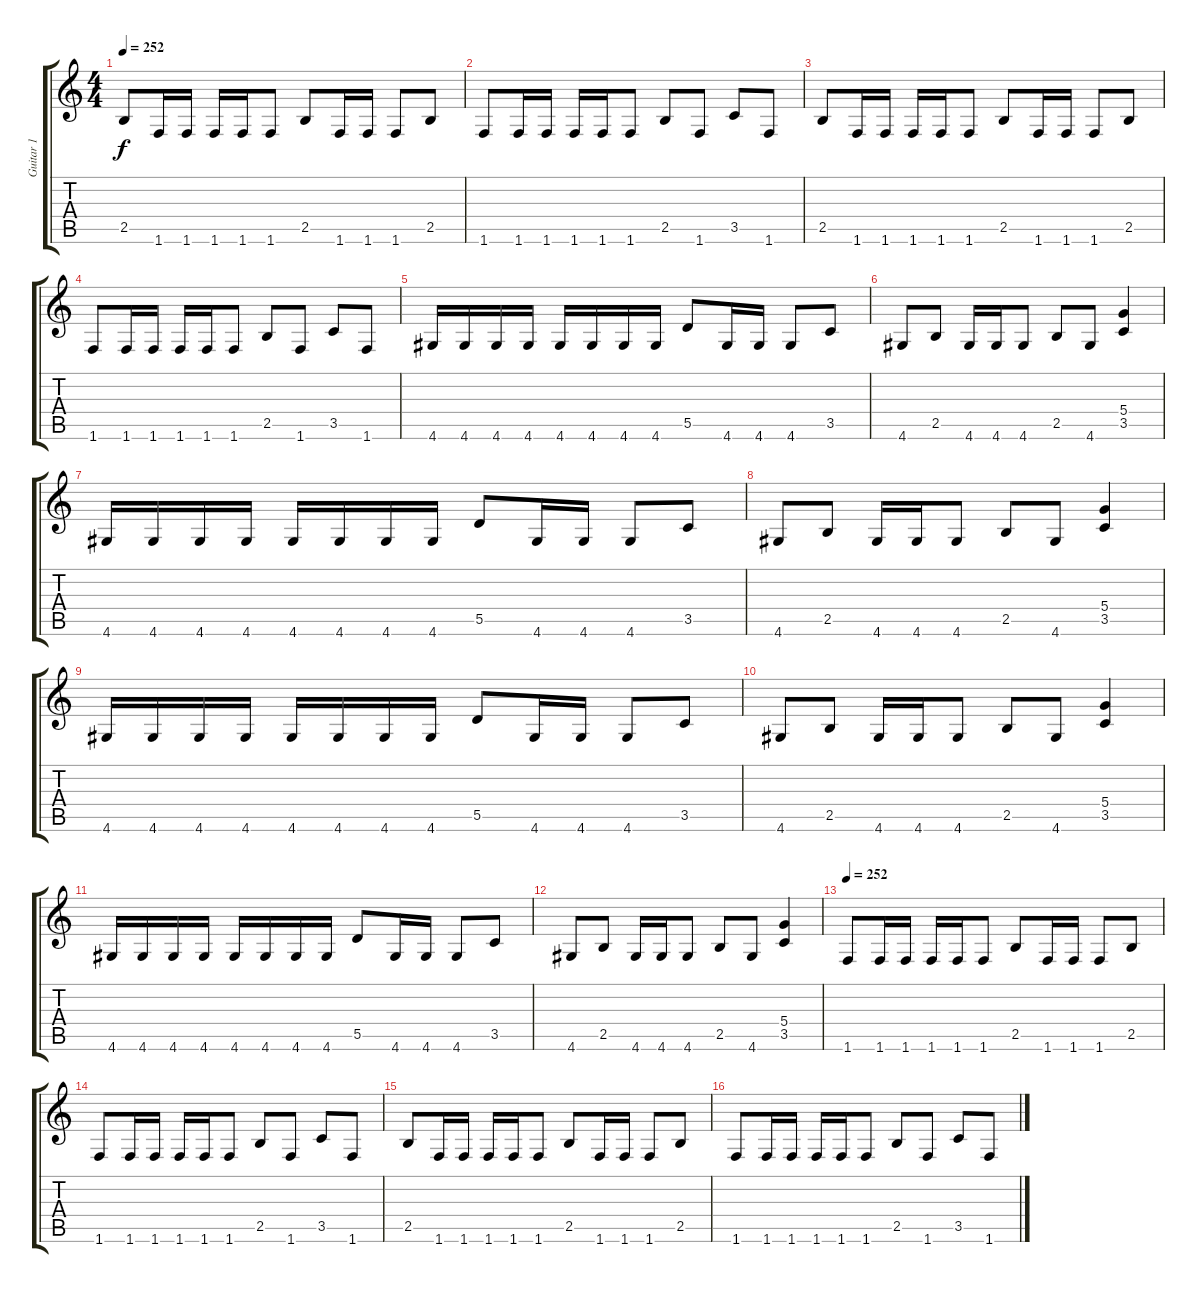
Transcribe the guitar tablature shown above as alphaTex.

\track ("Guitar 1" "Guitar 1") {instrument distortionguitar}
\staff {score tabs}
\tuning (E4 B3 G3 D3 A2 E2) {hide}
\ts (4 4)
\tempo 252
\clef g2
\ks c
2.5.8{dy f} 1.6.16 1.6.16 1.6.16 1.6.16 1.6.8 2.5.8 1.6.16 1.6.16 1.6.8 2.5.8 |
1.6.8 1.6.16 1.6.16 1.6.16 1.6.16 1.6.8 2.5.8 1.6.8 3.5.8 1.6.8 |
2.5.8 1.6.16 1.6.16 1.6.16 1.6.16 1.6.8 2.5.8 1.6.16 1.6.16 1.6.8 2.5.8 |
1.6.8 1.6.16 1.6.16 1.6.16 1.6.16 1.6.8 2.5.8 1.6.8 3.5.8 1.6.8 |
4.6.16 4.6.16 4.6.16 4.6.16 4.6.16 4.6.16 4.6.16 4.6.16 5.5.8 4.6.16 4.6.16 4.6.8 3.5.8 |
4.6.8 2.5.8 4.6.16 4.6.16 4.6.8 2.5.8 4.6.8 (5.4 3.5).4 |
4.6.16 4.6.16 4.6.16 4.6.16 4.6.16 4.6.16 4.6.16 4.6.16 5.5.8 4.6.16 4.6.16 4.6.8 3.5.8 |
4.6.8 2.5.8 4.6.16 4.6.16 4.6.8 2.5.8 4.6.8 (5.4 3.5).4 |
4.6.16 4.6.16 4.6.16 4.6.16 4.6.16 4.6.16 4.6.16 4.6.16 5.5.8 4.6.16 4.6.16 4.6.8 3.5.8 |
4.6.8 2.5.8 4.6.16 4.6.16 4.6.8 2.5.8 4.6.8 (5.4 3.5).4 |
4.6.16 4.6.16 4.6.16 4.6.16 4.6.16 4.6.16 4.6.16 4.6.16 5.5.8 4.6.16 4.6.16 4.6.8 3.5.8 |
4.6.8 2.5.8 4.6.16 4.6.16 4.6.8 2.5.8 4.6.8 (5.4 3.5).4 |
\tempo 252
1.6.8 1.6.16 1.6.16 1.6.16 1.6.16 1.6.8 2.5.8 1.6.16 1.6.16 1.6.8 2.5.8 |
1.6.8 1.6.16 1.6.16 1.6.16 1.6.16 1.6.8 2.5.8 1.6.8 3.5.8 1.6.8 |
2.5.8 1.6.16 1.6.16 1.6.16 1.6.16 1.6.8 2.5.8 1.6.16 1.6.16 1.6.8 2.5.8 |
1.6.8 1.6.16 1.6.16 1.6.16 1.6.16 1.6.8 2.5.8 1.6.8 3.5.8 1.6.8
